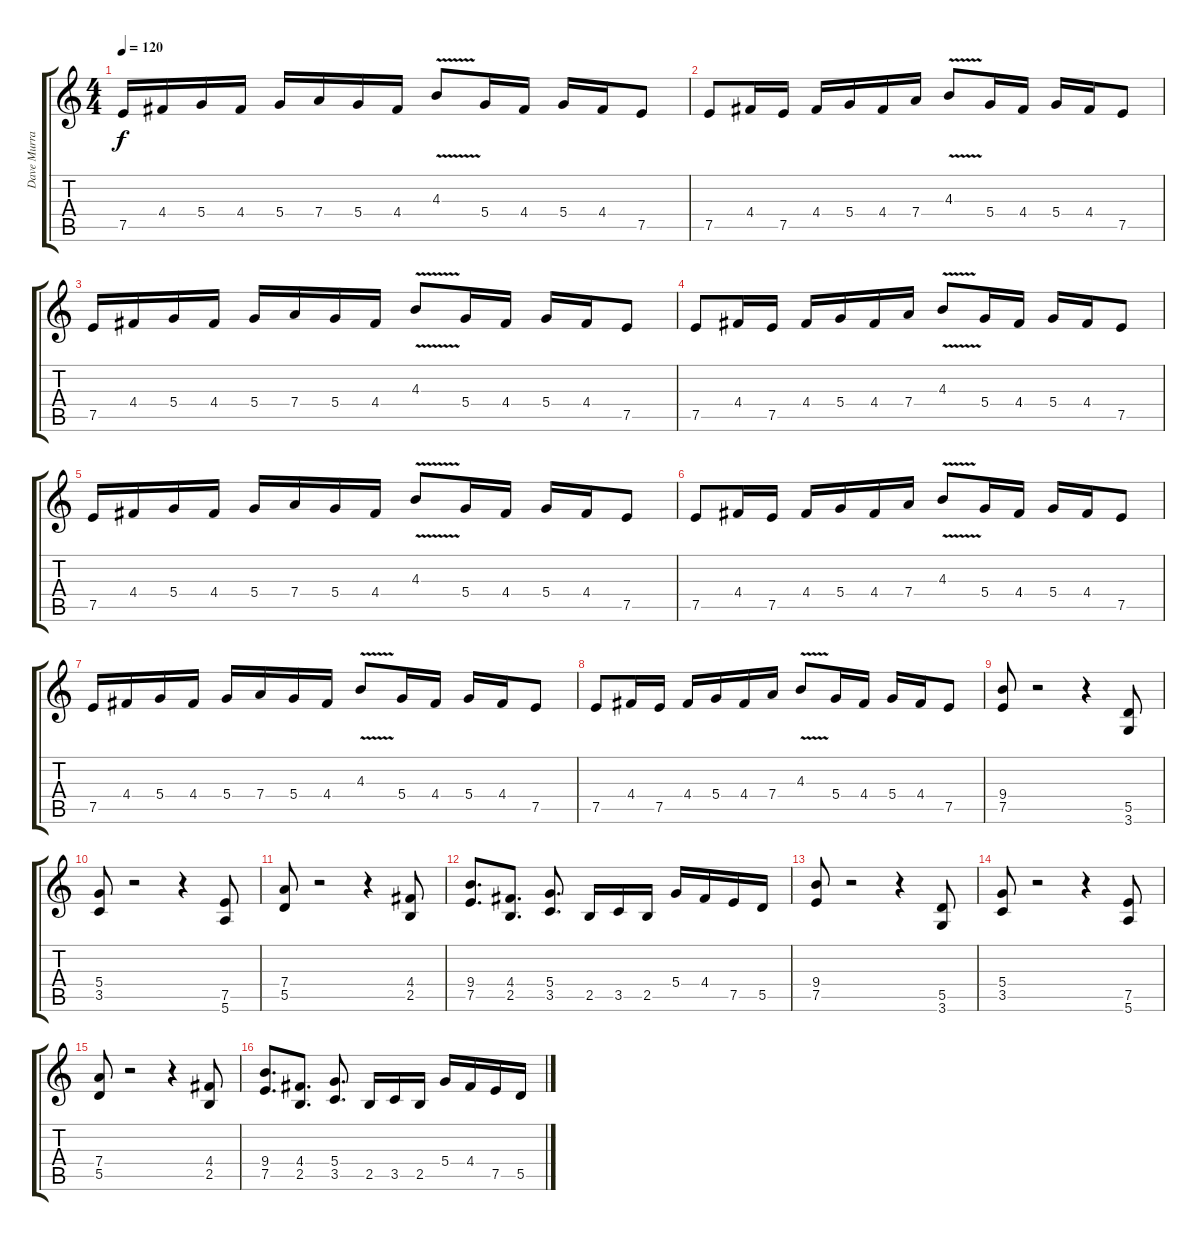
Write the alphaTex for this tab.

\track ("Dave Murray" "Dave Murra") {instrument distortionguitar}
\staff {score tabs}
\tuning (E4 B3 G3 D3 A2 E2) {hide}
\ts (4 4)
\tempo 120
\clef g2
\ks c
7.5.16{dy f} 4.4.16 5.4.16 4.4.16 5.4.16 7.4.16 5.4.16 4.4.16 4.3{v}.8 5.4.16 4.4.16 5.4.16 4.4.16 7.5.8 |
7.5.8 4.4.16 7.5.16 4.4.16 5.4.16 4.4.16 7.4.16 4.3{v}.8 5.4.16 4.4.16 5.4.16 4.4.16 7.5.8 |
7.5.16 4.4.16 5.4.16 4.4.16 5.4.16 7.4.16 5.4.16 4.4.16 4.3{v}.8 5.4.16 4.4.16 5.4.16 4.4.16 7.5.8 |
7.5.8 4.4.16 7.5.16 4.4.16 5.4.16 4.4.16 7.4.16 4.3{v}.8 5.4.16 4.4.16 5.4.16 4.4.16 7.5.8 |
7.5.16 4.4.16 5.4.16 4.4.16 5.4.16 7.4.16 5.4.16 4.4.16 4.3{v}.8 5.4.16 4.4.16 5.4.16 4.4.16 7.5.8 |
7.5.8 4.4.16 7.5.16 4.4.16 5.4.16 4.4.16 7.4.16 4.3{v}.8 5.4.16 4.4.16 5.4.16 4.4.16 7.5.8 |
7.5.16 4.4.16 5.4.16 4.4.16 5.4.16 7.4.16 5.4.16 4.4.16 4.3{v}.8 5.4.16 4.4.16 5.4.16 4.4.16 7.5.8 |
7.5.8 4.4.16 7.5.16 4.4.16 5.4.16 4.4.16 7.4.16 4.3{v}.8 5.4.16 4.4.16 5.4.16 4.4.16 7.5.8 |
(9.4 7.5).8 r.2 r.4 (5.5 3.6).8 |
(5.4 3.5).8 r.2 r.4 (7.5 5.6).8 |
(7.4 5.5).8 r.2 r.4 (4.4 2.5).8 |
(9.4 7.5).8{d} (4.4 2.5).8{d} (5.4 3.5).8{d} 2.5.16 3.5.16 2.5.16 5.4.16 4.4.16 7.5.16 5.5.16 |
(9.4 7.5).8 r.2 r.4 (5.5 3.6).8 |
(5.4 3.5).8 r.2 r.4 (7.5 5.6).8 |
(7.4 5.5).8 r.2 r.4 (4.4 2.5).8 |
(9.4 7.5).8{d} (4.4 2.5).8{d} (5.4 3.5).8{d} 2.5.16 3.5.16 2.5.16 5.4.16 4.4.16 7.5.16 5.5.16
